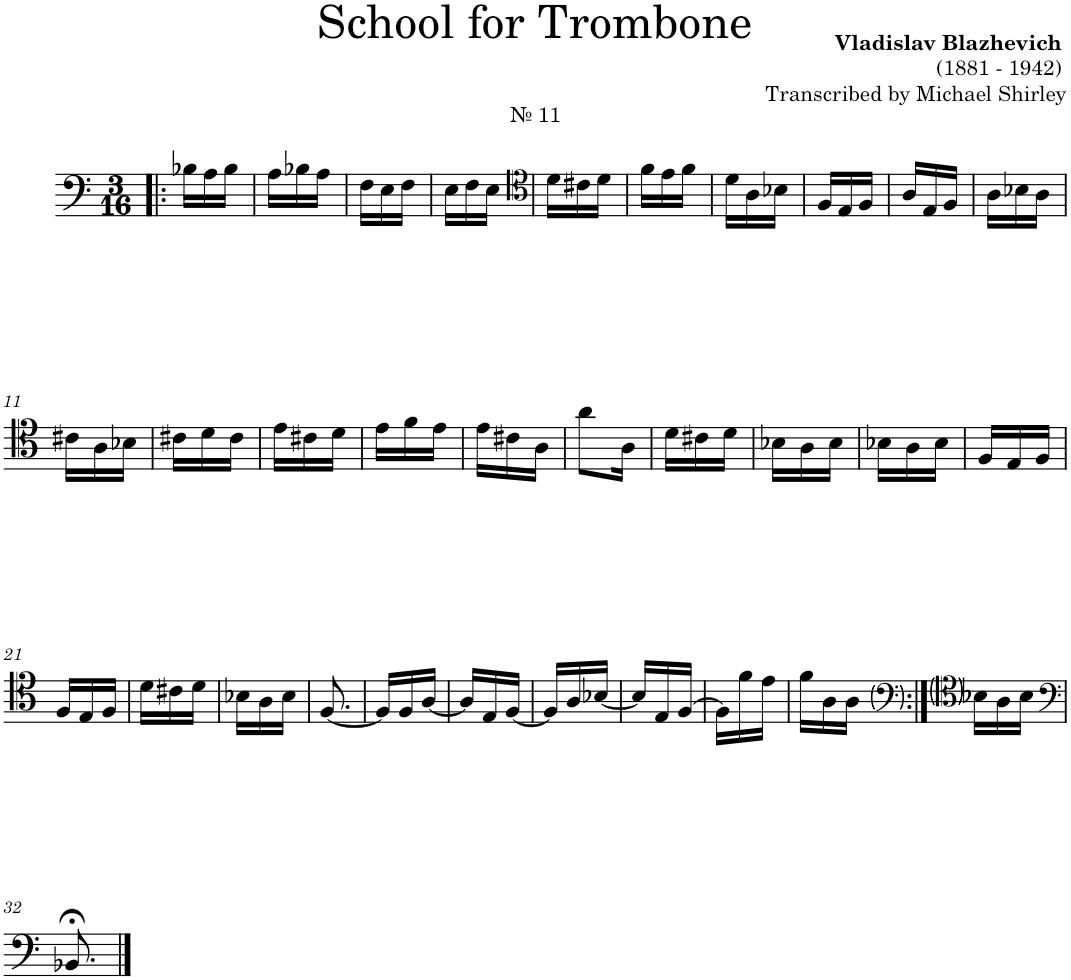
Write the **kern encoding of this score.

**kern
*part1
*staff1
*I"Trombone
*I'Tbn.
*clefF4
*k[]
*M3/16
=1!|:
!LO:TX:a:t=№ 11
16B-X\LL
16A\
16B-\JJ
=2
16A\LL
16B-X\
16A\JJ
=3
16F\LL
16E\
16F\JJ
=4
16E\LL
16F\
16E\JJ
=5
*clefC4
16d\LL
16c#X\
16d\JJ
=6
16f\LL
16e\
16f\JJ
=7
16d\LL
16A\
16B-X\JJ
=8
16F/LL
16E/
16F/JJ
=9
16A/LL
16E/
16F/JJ
=10
16A\LL
16B-X\
16A\JJ
!!LO:LB:g=z
=11
16c#X\LL
16A\
16B-X\JJ
=12
16c#X\LL
16d\
16c#\JJ
=13
16e\LL
16c#X\
16d\JJ
=14
16e\LL
16f\
16e\JJ
=15
16e\LL
16c#X\
16A\JJ
=16
8a\L
16A\Jk
=17
16d\LL
16c#X\
16d\JJ
=18
16B-X\LL
16A\
16B-\JJ
=19
16B-X\LL
16A\
16B-\JJ
=20
16F/LL
16E/
16F/JJ
!!LO:LB:g=z
=21
16F/LL
16E/
16F/JJ
=22
16d\LL
16c#X\
16d\JJ
=23
16B-X\LL
16A\
16B-\JJ
=24
[8.F/
=25
16F/LL]
16F/
[16A/JJ
=26
16A/LL]
16E/
[16F/JJ
=27
16F/LL]
16A/
[16B-X/JJ
=28
16B-/LL]
16E/
[16F/JJ
=29
16F\LL]
16f\
16e\JJ
=30
16f\LL
16A\
16A\JJ
=31:|!
16B-X\LL
16A\
16B-\JJ
!!LO:LB:g=z
=32
*clefF4
8.BB-X;</
==
*-
